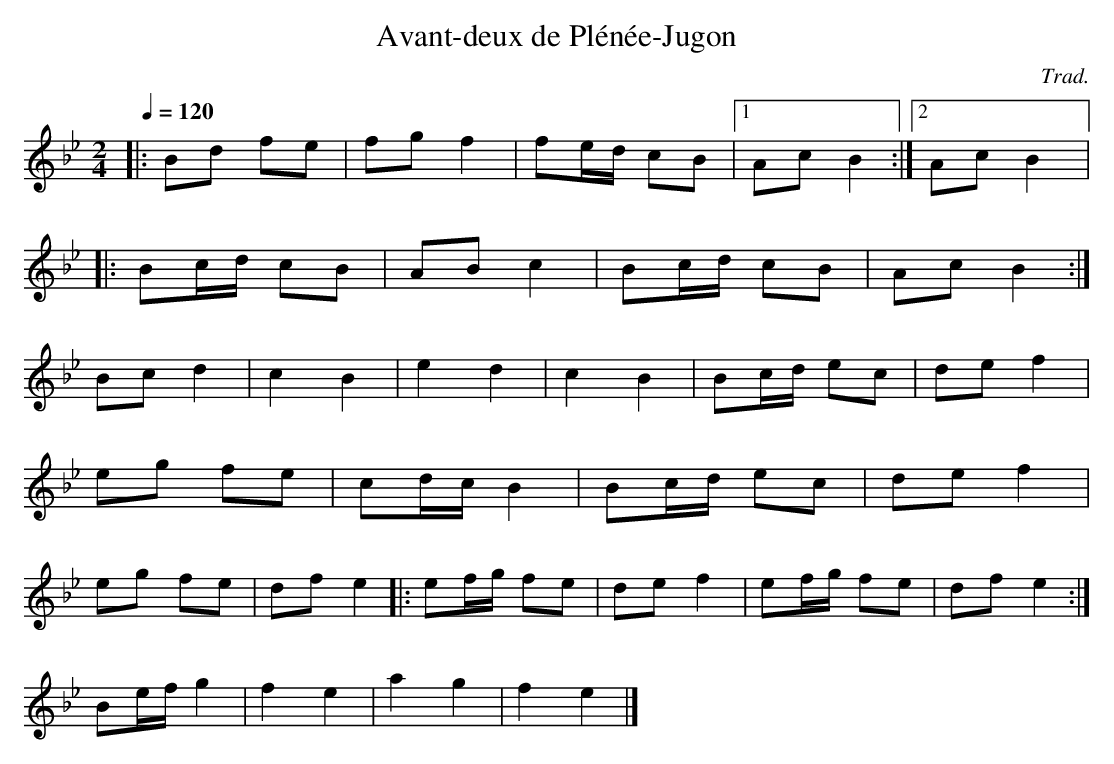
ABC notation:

X:1
T:Avant-deux de Plénée-Jugon
C:Trad.
M:2/4
L:1/16
Q:1/4=120
K:Bbmaj
|: B2d2 f2e2 |f2g2 f4 |f2ed c2B2 |1A2c2 B4 :|2A2c2 B4 |:
B2cd c2B2 |A2B2 c4 |B2cd c2B2 |A2c2 B4 :|
B2c2 d4 |c4 B4 |e4 d4 |c4 B4 |B2cd e2c2 |d2e2 f4 |
e2g2 f2e2 |c2dc B4 |B2cd e2c2 |d2e2 f4 |
e2g2 f2e2 |d2f2 e4 |:e2fg f2e2 |d2e2 f4 |e2fg f2e2 |d2f2 e4 :|
B2ef g4 |f4 e4 |a4 g4 |f4 e4 |]
